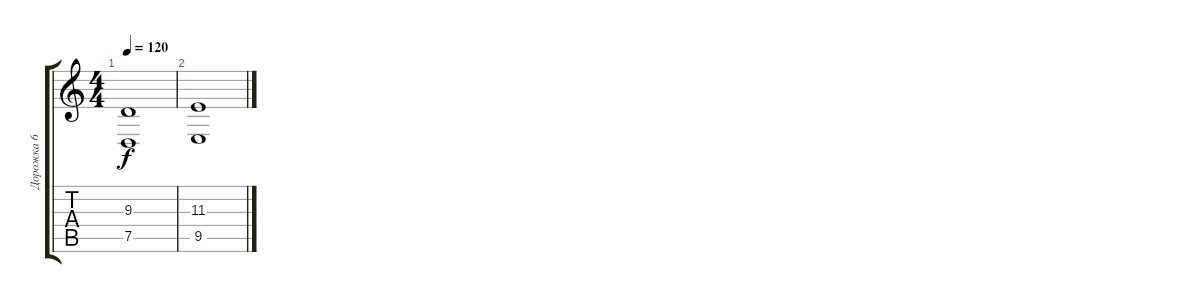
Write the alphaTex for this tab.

\track ("Дорожка 6" "Дорожка 6") {instrument pad8sweep}
\staff {score tabs}
\tuning (D4 A3 F3 C3 G2 D2) {hide}
\ts (4 4)
\tempo 120
\clef g2
\ks c
(9.3 7.5).1{dy f} |
(11.3 9.5).1
